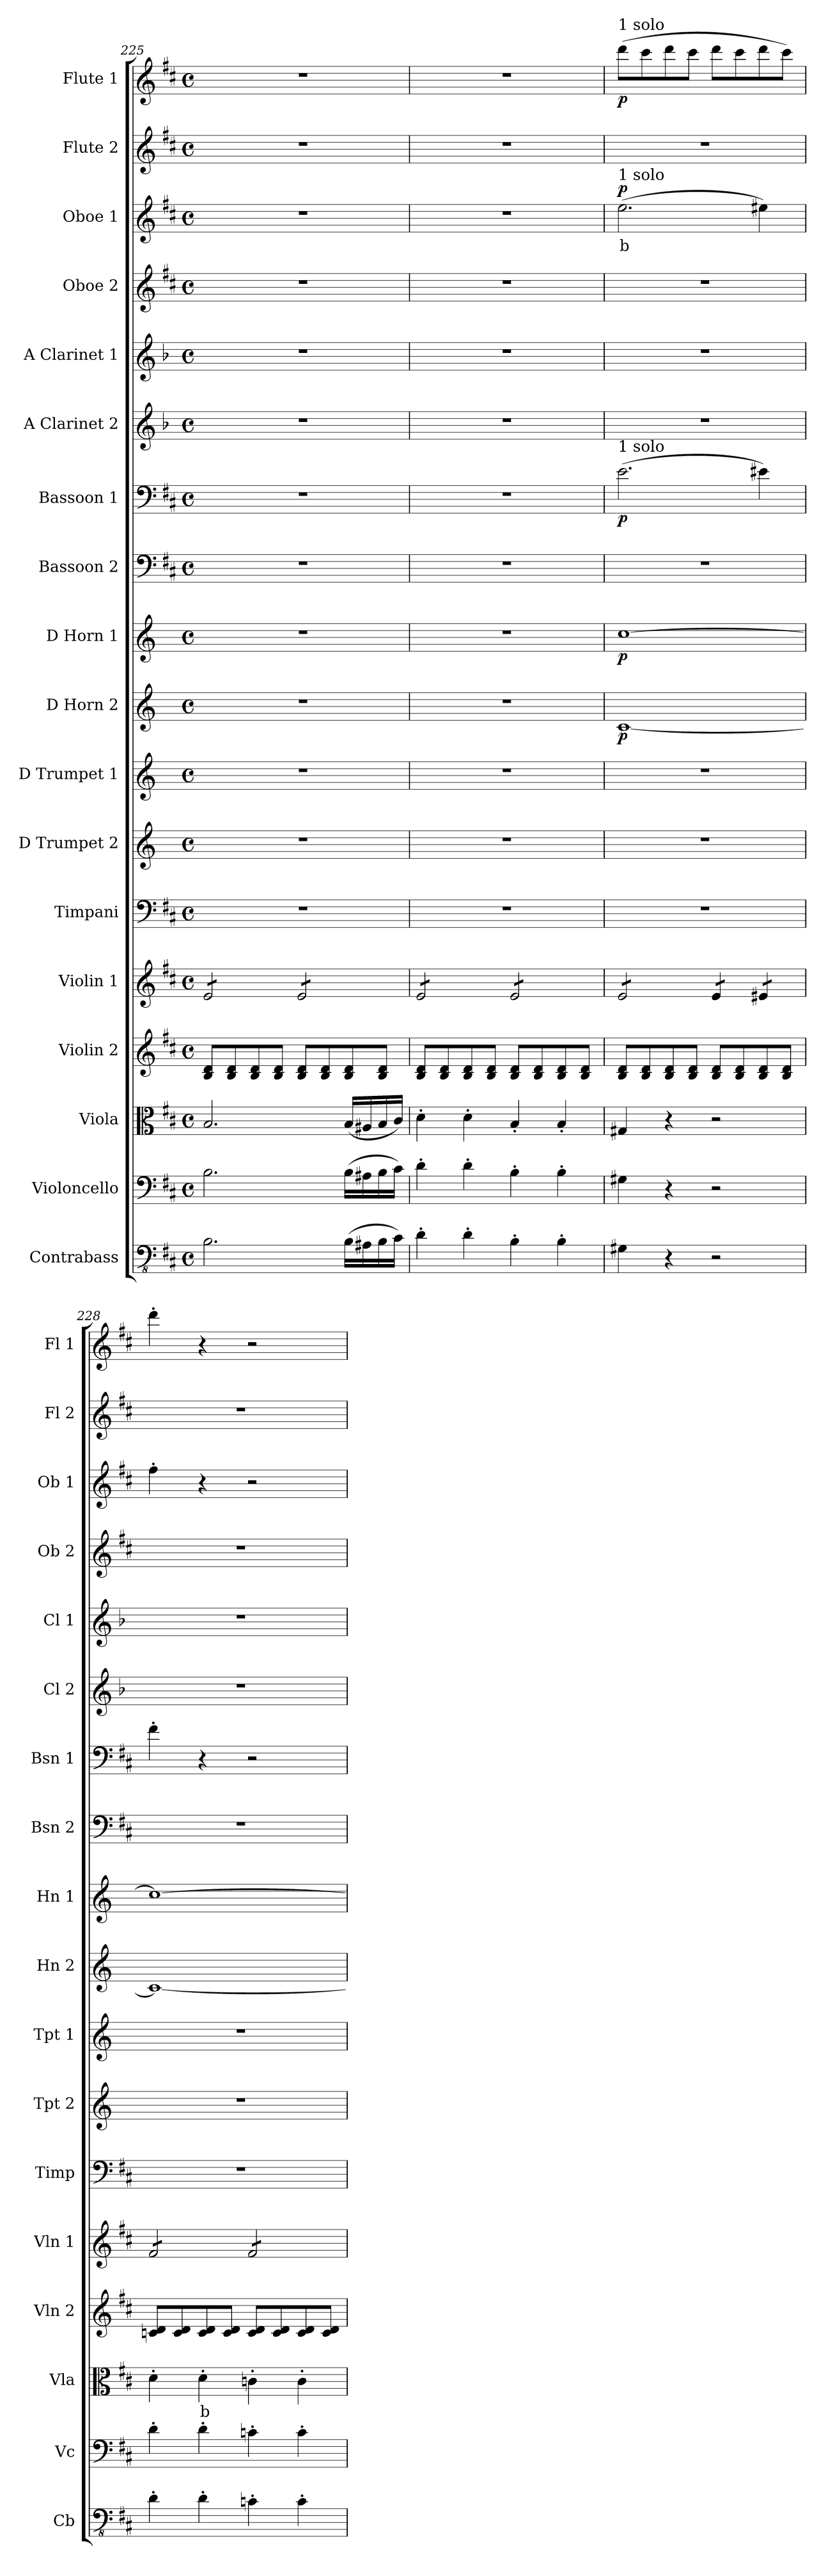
**kern	**kern	**kern	**text	**kern	**kern	**kern	**kern	**kern	**kern	**dynam	**kern	**dynam	**kern	**kern	**dynam	**kern	**kern	**kern	**kern	**text	**dynam	**kern	**kern	**dynam
*part18	*part17	*part16	*part16	*part15	*part14	*part13	*part12	*part11	*part10	*part10	*part9	*part9	*part8	*part7	*part7	*part6	*part5	*part4	*part3	*part3	*part3	*part2	*part1	*part1
*staff18	*staff17	*staff16	*staff16	*staff15	*staff14	*staff13	*staff12	*staff11	*staff10	*staff10	*staff9	*staff9	*staff8	*staff7	*staff7	*staff6	*staff5	*staff4	*staff3	*staff3	*staff3	*staff2	*staff1	*staff1
*I"Contrabass	*I"Violoncello	*I"Viola	*	*I"Violin 2	*I"Violin 1	*I"Timpani	*I"D Trumpet 2	*I"D Trumpet 1	*I"D Horn 2	*	*I"D Horn 1	*	*I"Bassoon 2	*I"Bassoon 1	*	*I"A Clarinet 2	*I"A Clarinet 1	*I"Oboe 2	*I"Oboe 1	*	*	*I"Flute 2	*I"Flute 1	*
*I'Cb	*I'Vc	*I'Vla	*	*I'Vln 2	*I'Vln 1	*I'Timp	*I'Tpt 2	*I'Tpt 1	*I'Hn 2	*	*I'Hn 1	*	*I'Bsn 2	*I'Bsn 1	*	*I'Cl 2	*I'Cl 1	*I'Ob 2	*I'Ob 1	*	*	*I'Fl 2	*I'Fl 1	*
*clefFv4	*clefF4	*clefC3	*	*clefG2	*clefG2	*clefF4	*clefG2	*clefG2	*clefG2	*	*clefG2	*	*clefF4	*clefF4	*	*clefG2	*clefG2	*clefG2	*clefG2	*	*	*clefG2	*clefG2	*
*	*	*	*	*	*	*	*ITrd-1c-2	*ITrd-1c-2	*ITrd6c10	*	*ITrd6c10	*	*	*	*	*ITrd2c3	*ITrd2c3	*	*	*	*	*	*	*
*k[f#c#]	*k[f#c#]	*k[f#c#]	*	*k[f#c#]	*k[f#c#]	*k[f#c#]	*k[f#c#]	*k[f#c#]	*k[f#c#]	*	*k[f#c#]	*	*k[f#c#]	*k[f#c#]	*	*k[f#c#]	*k[f#c#]	*k[f#c#]	*k[f#c#]	*	*	*k[f#c#]	*k[f#c#]	*
*M4/4	*M4/4	*M4/4	*	*M4/4	*M4/4	*M4/4	*M4/4	*M4/4	*M4/4	*	*M4/4	*	*M4/4	*M4/4	*	*M4/4	*M4/4	*M4/4	*M4/4	*	*	*M4/4	*M4/4	*
*met(c)	*met(c)	*met(c)	*	*met(c)	*met(c)	*met(c)	*met(c)	*met(c)	*met(c)	*	*met(c)	*	*met(c)	*met(c)	*	*met(c)	*met(c)	*met(c)	*met(c)	*	*	*met(c)	*met(c)	*
=225	=225	=225	=225	=225	=225	=225	=225	=225	=225	=225	=225	=225	=225	=225	=225	=225	=225	=225	=225	=225	=225	=225	=225	=225
*	*	*	*	*	*tremolo	*	*	*	*	*	*	*	*	*	*	*	*	*	*	*	*	*	*	*
2.BB\	2.B\	2.B/	.	8B/ 8d/L	8e/L	1r	1r	1r	1r	.	1r	.	1r	1r	.	1r	1r	1r	1r	.	.	1r	1r	.
.	.	.	.	8B/ 8d/	8e/	.	.	.	.	.	.	.	.	.	.	.	.	.	.	.	.	.	.	.
.	.	.	.	8B/ 8d/	8e/	.	.	.	.	.	.	.	.	.	.	.	.	.	.	.	.	.	.	.
.	.	.	.	8B/ 8d/J	8e/J	.	.	.	.	.	.	.	.	.	.	.	.	.	.	.	.	.	.	.
.	.	.	.	8B/ 8d/L	8e/L	.	.	.	.	.	.	.	.	.	.	.	.	.	.	.	.	.	.	.
.	.	.	.	8B/ 8d/	8e/	.	.	.	.	.	.	.	.	.	.	.	.	.	.	.	.	.	.	.
(16BB\LL	(16B\LL	(16B/LL	.	8B/ 8d/	8e/	.	.	.	.	.	.	.	.	.	.	.	.	.	.	.	.	.	.	.
16AA#X\	16A#X\	16A#X/	.	.	.	.	.	.	.	.	.	.	.	.	.	.	.	.	.	.	.	.	.	.
16BB\	16B\	16B/	.	8B/ 8d/J	8e/J	.	.	.	.	.	.	.	.	.	.	.	.	.	.	.	.	.	.	.
16C#\JJ)	16c#\JJ)	16c#/JJ)	.	.	.	.	.	.	.	.	.	.	.	.	.	.	.	.	.	.	.	.	.	.
!!LO:PB:g=z
=226	=226	=226	=226	=226	=226	=226	=226	=226	=226	=226	=226	=226	=226	=226	=226	=226	=226	=226	=226	=226	=226	=226	=226	=226
4D'\	4d'\	4d'\	.	8B/ 8d/L	8e/L	1r	1r	1r	1r	.	1r	.	1r	1r	.	1r	1r	1r	1r	.	.	1r	1r	.
.	.	.	.	8B/ 8d/	8e/	.	.	.	.	.	.	.	.	.	.	.	.	.	.	.	.	.	.	.
4D'\	4d'\	4d'\	.	8B/ 8d/	8e/	.	.	.	.	.	.	.	.	.	.	.	.	.	.	.	.	.	.	.
.	.	.	.	8B/ 8d/J	8e/J	.	.	.	.	.	.	.	.	.	.	.	.	.	.	.	.	.	.	.
4BB'\	4B'\	4B'/	.	8B/ 8d/L	8e/L	.	.	.	.	.	.	.	.	.	.	.	.	.	.	.	.	.	.	.
.	.	.	.	8B/ 8d/	8e/	.	.	.	.	.	.	.	.	.	.	.	.	.	.	.	.	.	.	.
4BB'\	4B'\	4B'/	.	8B/ 8d/	8e/	.	.	.	.	.	.	.	.	.	.	.	.	.	.	.	.	.	.	.
.	.	.	.	8B/ 8d/J	8e/J	.	.	.	.	.	.	.	.	.	.	.	.	.	.	.	.	.	.	.
=227	=227	=227	=227	=227	=227	=227	=227	=227	=227	=227	=227	=227	=227	=227	=227	=227	=227	=227	=227	=227	=227	=227	=227	=227
!	!	!	!	!	!	!	!	!	!	!	!	!	!	!	!	!	!	!	!	!	!	!	!LO:TX:a:t=1 solo	!
!	!	!	!	!	!	!	!	!	!	!	!	!	!	!	!	!	!	!	!LO:TX:a:t=1 solo	!	!	!	!	!
!	!	!	!	!	!	!	!	!	!	!	!	!	!	!LO:TX:a:t=1 solo	!	!	!	!	!	!	!	!	!	!
!	!	!	!	!	!	!	!	!	!	!LO:DY:b	!	!LO:DY:b	!	!	!LO:DY:b	!	!	!	!	!LO:LY:b:color=#FF0000	!LO:DY:b	!	!	!LO:DY:b
4GG#X\	4G#X\	4G#X/	.	8B/ 8d/L	8e/L	1r	1r	1r	[1D	p	[1d	p	1r	(2.e\	p	1r	1r	1r	(2.ee\	b	p	1r	(8ddd\L	p
.	.	.	.	8B/ 8d/	8e/	.	.	.	.	.	.	.	.	.	.	.	.	.	.	.	.	.	8ccc#\	.
4r	4r	4r	.	8B/ 8d/	8e/	.	.	.	.	.	.	.	.	.	.	.	.	.	.	.	.	.	8ddd\	.
.	.	.	.	8B/ 8d/J	8e/J	.	.	.	.	.	.	.	.	.	.	.	.	.	.	.	.	.	8ccc#\J	.
2r	2r	2r	.	8B/ 8d/L	8e/L	.	.	.	.	.	.	.	.	.	.	.	.	.	.	.	.	.	8ddd\L	.
.	.	.	.	8B/ 8d/	8e/J	.	.	.	.	.	.	.	.	.	.	.	.	.	.	.	.	.	8ccc#\	.
.	.	.	.	8B/ 8d/	8e#X/L	.	.	.	.	.	.	.	.	4e#X\)	.	.	.	.	4ee#X\)	.	.	.	8ddd\	.
.	.	.	.	8B/ 8d/J	8e#X/J	.	.	.	.	.	.	.	.	.	.	.	.	.	.	.	.	.	8ccc#\J)	.
=228	=228	=228	=228	=228	=228	=228	=228	=228	=228	=228	=228	=228	=228	=228	=228	=228	=228	=228	=228	=228	=228	=228	=228	=228
4D'\	4d'\	4d'\	.	8cn/ 8d/L	8f#/L	1r	1r	1r	1D_	.	1d_	.	1r	4f#'\	.	1r	1r	1r	4ff#'\	.	.	1r	4ddd'\	.
.	.	.	.	8c/ 8d/	8f#/	.	.	.	.	.	.	.	.	.	.	.	.	.	.	.	.	.	.	.
!	!	!	!LO:LY:b:color=#FF0000	!	!	!	!	!	!	!	!	!	!	!	!	!	!	!	!	!	!	!	!	!
4D'\	4d'\	4d'\	b	8c/ 8d/	8f#/	.	.	.	.	.	.	.	.	4r	.	.	.	.	4r	.	.	.	4r	.
.	.	.	.	8c/ 8d/J	8f#/J	.	.	.	.	.	.	.	.	.	.	.	.	.	.	.	.	.	.	.
4Cn'\	4cn'\	4cn'\	.	8c/ 8d/L	8f#/L	.	.	.	.	.	.	.	.	2r	.	.	.	.	2r	.	.	.	2r	.
.	.	.	.	8c/ 8d/	8f#/	.	.	.	.	.	.	.	.	.	.	.	.	.	.	.	.	.	.	.
4C'\	4c'\	4c'\	.	8c/ 8d/	8f#/	.	.	.	.	.	.	.	.	.	.	.	.	.	.	.	.	.	.	.
.	.	.	.	8c/ 8d/J	8f#/J	.	.	.	.	.	.	.	.	.	.	.	.	.	.	.	.	.	.	.
*	*	*	*	*	*Xtremolo	*	*	*	*	*	*	*	*	*	*	*	*	*	*	*	*	*	*	*
=	=	=	=	=	=	=	=	=	=	=	=	=	=	=	=	=	=	=	=	=	=	=	=	=
*-	*-	*-	*-	*-	*-	*-	*-	*-	*-	*-	*-	*-	*-	*-	*-	*-	*-	*-	*-	*-	*-	*-	*-	*-
